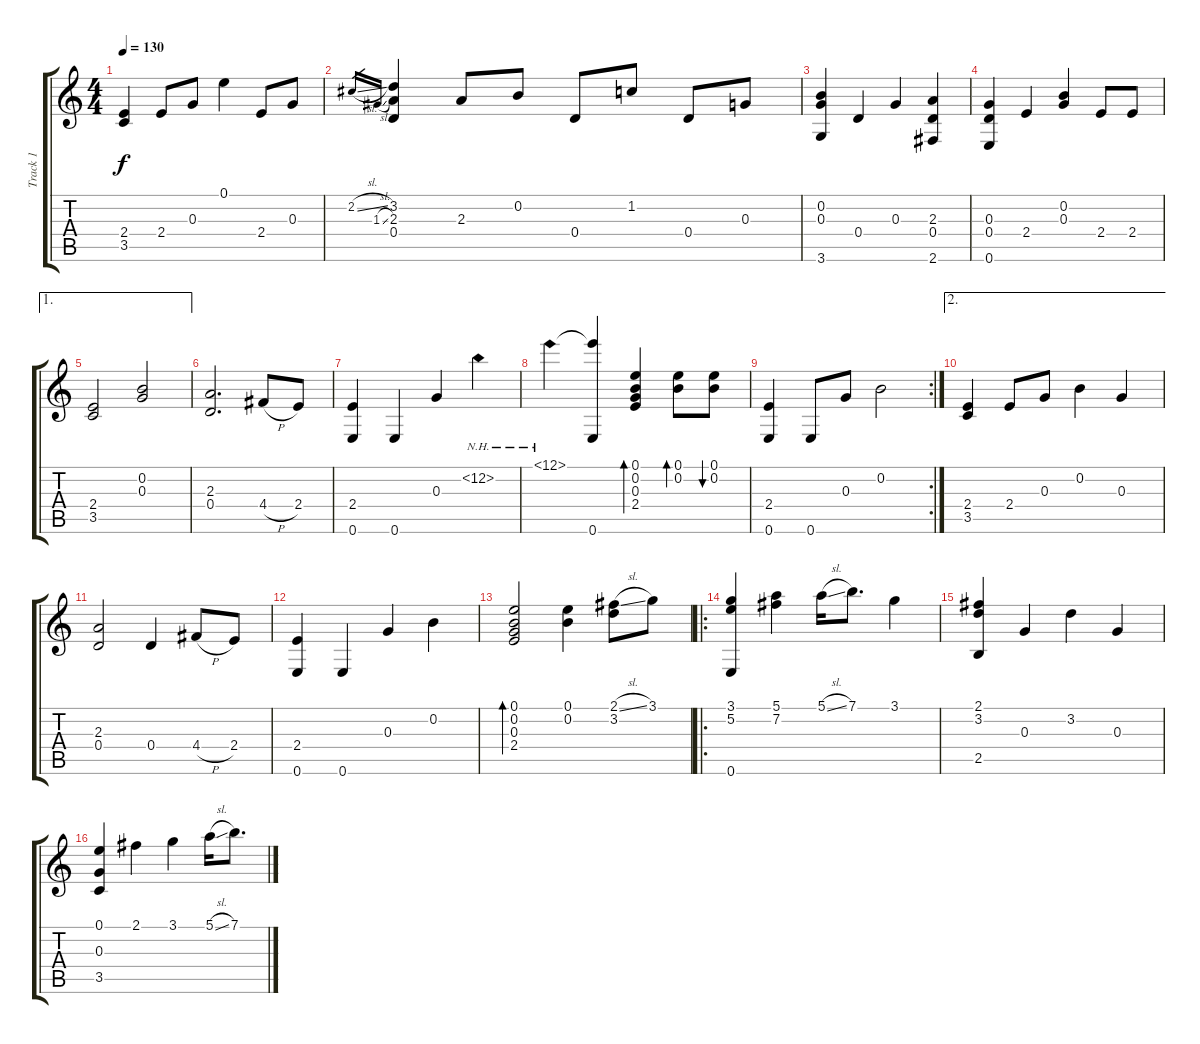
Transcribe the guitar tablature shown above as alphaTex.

\track ("Track 1" "Track 1") {instrument acousticguitarsteel}
\staff {score tabs}
\tuning (E4 B3 G3 D3 A2 E2) {hide}
\ts (4 4)
\tempo 130
\clef g2
\ks c
(2.4 3.5).4{dy f} 2.4.8 0.3.8 0.1.4 2.4.8 0.3.8 |
2.2{sl}.16{gr} 1.3{sl}.16{gr} (3.2 2.3 0.4).4 2.3.8 0.2.8 0.4.8 1.2.8 0.4.8 0.3.8 |
(0.2 0.3 3.6).4 0.4.4 0.3.4 (2.3 0.4 2.6).4 |
(0.3 0.4 0.6).4 2.4.4 (0.2 0.3).4 2.4.8 2.4.8 |
\ae 1
(2.4 3.5).2 (0.2 0.3).2 |
(2.3 0.4).2{d} 4.4{h}.8 2.4.8 |
(2.4 0.6).4 0.6.4 0.3.4 12.2{nh}.4 |
12.1{nh}.4 (12.1{t} 0.6).4 (0.1 0.2 0.3 2.4).4{bd 60} (0.1 0.2).8{bd 60} (0.1 0.2).8{bu 60} |
\rc 2
(2.4 0.6).4 0.6.8 0.3.8 0.2.2 |
\ae 2
(2.4 3.5).4 2.4.8 0.3.8 0.2.4 0.3.4 |
(2.3 0.4).2 0.4.4 4.4{h}.8 2.4.8 |
(2.4 0.6).4 0.6.4 0.3.4 0.2.4 |
(0.1 0.2 0.3 2.4).2{bd 60} (0.1 0.2).4 (2.1{sl} 3.2).8 3.1.8 |
\ro
(3.1 5.2 0.6).4 (5.1 7.2).4 5.1{sl}.16 7.1.8{d} 3.1.4 |
(2.1 3.2 2.5).4 0.3.4 3.2.4 0.3.4 |
(0.1 0.3 3.5).4 2.1.4 3.1.4 5.1{sl}.16 7.1.8{d}
